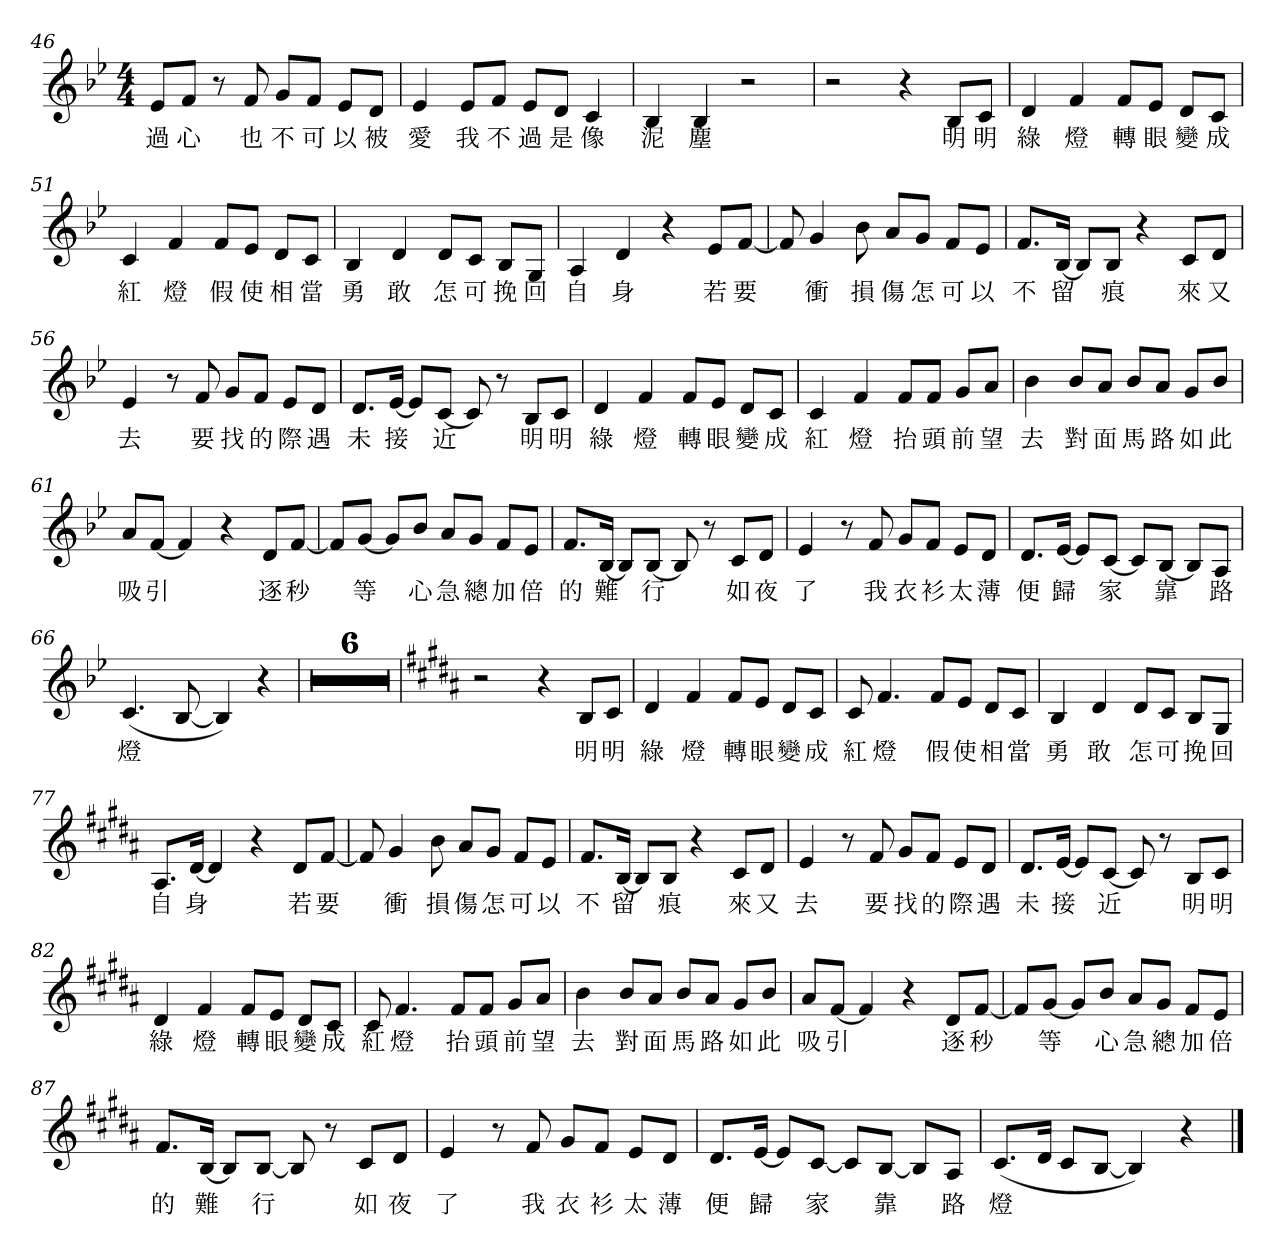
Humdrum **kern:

**kern	**text
*part1	*part1
*staff1	*staff1
*clefG2	*
*k[b-e-]	*
*B-:	*
*M4/4	*
=46	=46
8e-L	過
8fJ	心
8r	.
8f	也
8gL	不
8fJ	可
8e-L	以
8dJ	被
=47	=47
4e-	愛
8e-L	我
8fJ	不
8e-L	過
8dJ	是
4c	像
=48	=48
4B-	泥
4B-	塵
2r	.
=49	=49
2r	.
4r	.
8B-L	明
8cJ	明
=50	=50
4d	綠
4f	燈
8fL	轉
8e-J	眼
8dL	變
8cJ	成
=51	=51
4c	紅
4f	燈
8fL	假
8e-J	使
8dL	相
8cJ	當
=52	=52
4B-	勇
4d	敢
8dL	怎
8cJ	可
8B-L	挽
8GJ	回
=53	=53
4A	自
4d	身
4r	.
8e-L	若
[8fJ	要
=54	=54
8f]	.
4g	衝
8b-	損
8aL	傷
8gJ	怎
8fL	可
8e-J	以
=55	=55
8.fL	不
[16B-Jk	留
8B-L]	.
8B-J	痕
4r	.
8cL	來
8dJ	又
=56	=56
4e-	去
8r	.
8f	要
8gL	找
8fJ	的
8e-L	際
8dJ	遇
=57	=57
8.dL	未
[16e-Jk	接
8e-L]	.
[8cJ	近
8c]	.
8r	.
8B-L	明
8cJ	明
=58	=58
4d	綠
4f	燈
8fL	轉
8e-J	眼
8dL	變
8cJ	成
=59	=59
4c	紅
4f	燈
8fL	抬
8fJ	頭
8gL	前
8aJ	望
=60	=60
4b-	去
8b-L	對
8aJ	面
8b-L	馬
8aJ	路
8gL	如
8b-J	此
=61	=61
8aL	吸
[8fJ	引
4f]	.
4r	.
8dL	逐
[8fJ	秒
=62	=62
8fL]	.
[8gJ	等
8gL]	.
8b-J	心
8aL	急
8gJ	總
8fL	加
8e-J	倍
=63	=63
8.fL	的
[16B-Jk	難
8B-L]	.
[8B-J	行
8B-]	.
8r	.
8cL	如
8dJ	夜
=64	=64
4e-	了
8r	.
8f	我
8gL	衣
8fJ	衫
8e-L	太
8dJ	薄
=65	=65
8.dL	便
[16e-Jk	歸
8e-L]	.
[8cJ	家
8cL]	.
[8B-J	靠
8B-L]	.
8AJ	路
=66	=66
(4.c	燈
[8B-	.
4B-])	.
4r	.
=67	=67
1r	.
=68	=68
1r	.
=69	=69
1r	.
=70	=70
1r	.
=71	=71
1r	.
=72	=72
1r	.
=73	=73
*k[f#c#g#d#a#]	*
2r	.
4r	.
8BL	明
8c#J	明
=74	=74
4d#	綠
4f#	燈
8f#L	轉
8eJ	眼
8d#L	變
8c#J	成
=75	=75
8c#	紅
4.f#	燈
8f#L	假
8eJ	使
8d#L	相
8c#J	當
=76	=76
4B	勇
4d#	敢
8d#L	怎
8c#J	可
8BL	挽
8G#J	回
=77	=77
8.A#L	自
[16d#Jk	身
4d#]	.
4r	.
8d#L	若
[8f#J	要
=78	=78
8f#]	.
4g#	衝
8b	損
8a#L	傷
8g#J	怎
8f#L	可
8eJ	以
=79	=79
8.f#L	不
[16BJk	留
8BL]	.
8BJ	痕
4r	.
8c#L	來
8d#J	又
=80	=80
4e	去
8r	.
8f#	要
8g#L	找
8f#J	的
8eL	際
8d#J	遇
=81	=81
8.d#L	未
[16eJk	接
8eL]	.
[8c#J	近
8c#]	.
8r	.
8BL	明
8c#J	明
=82	=82
4d#	綠
4f#	燈
8f#L	轉
8eJ	眼
8d#L	變
8c#J	成
=83	=83
8c#	紅
4.f#	燈
8f#L	抬
8f#J	頭
8g#L	前
8a#J	望
=84	=84
4b	去
8bL	對
8a#J	面
8bL	馬
8a#J	路
8g#L	如
8bJ	此
=85	=85
8a#L	吸
[8f#J	引
4f#]	.
4r	.
8d#L	逐
[8f#J	秒
=86	=86
8f#L]	.
[8g#J	等
8g#L]	.
8bJ	心
8a#L	急
8g#J	總
8f#L	加
8eJ	倍
=87	=87
8.f#L	的
[16BJk	難
8BL]	.
[8BJ	行
8B]	.
8r	.
8c#L	如
8d#J	夜
=88	=88
4e	了
8r	.
8f#	我
8g#L	衣
8f#J	衫
8eL	太
8d#J	薄
=89	=89
8.d#L	便
[16eJk	歸
8eL]	.
[8c#J	家
8c#L]	.
[8BJ	靠
8BL]	.
8A#J	路
=90	=90
(8.c#L	燈
16d#Jk	.
8c#L	.
[8BJ	.
4B])	.
4r	.
==	==
*-	*-
